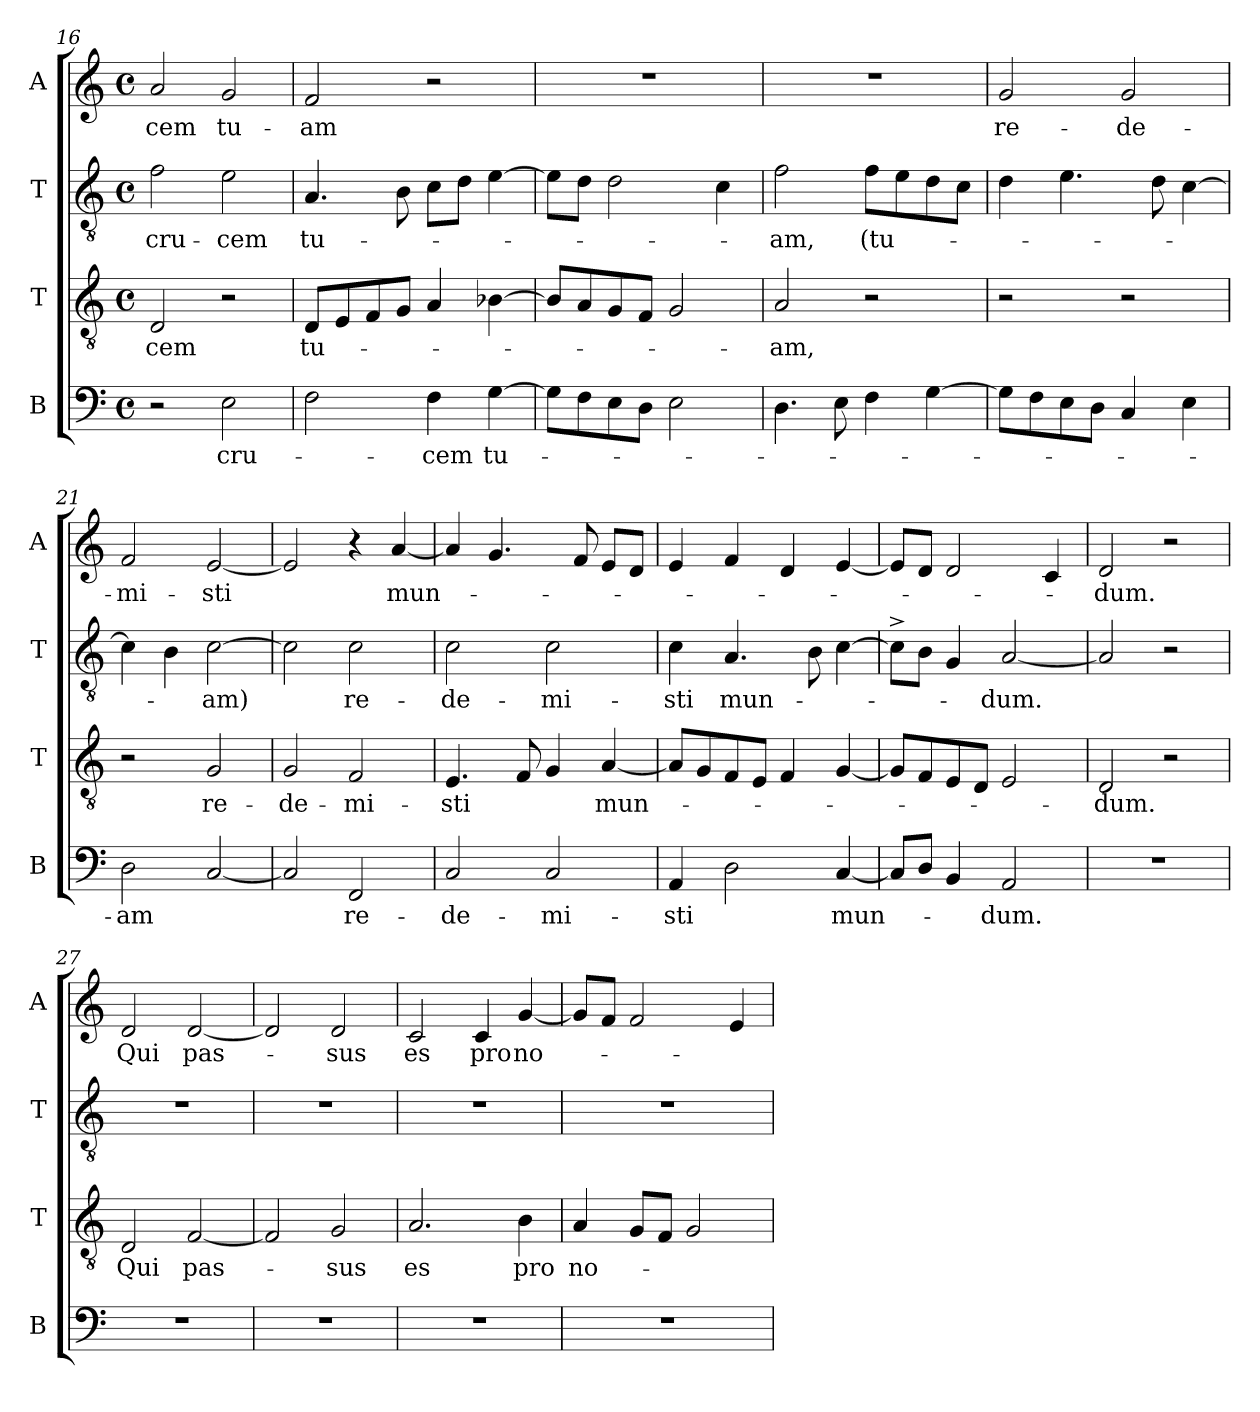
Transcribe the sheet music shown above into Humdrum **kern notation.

**kern	**text	**kern	**text	**kern	**text	**kern	**text
*part4	*part4	*part3	*part3	*part2	*part2	*part1	*part1
*staff4	*staff4	*staff3	*staff3	*staff2	*staff2	*staff1	*staff1
*I"B	*	*I"T	*	*I"T	*	*I"A	*
*I'B	*	*I'T	*	*I'T	*	*I'A	*
!!LO:LB:g=z
*clefF4	*	*clefGv2	*	*clefGv2	*	*clefG2	*
*k[]	*	*k[]	*	*k[]	*	*k[]	*
*C:	*	*C:	*	*C:	*	*C:	*
*M4/4	*	*M4/4	*	*M4/4	*	*M4/4	*
*met(c)	*	*met(c)	*	*met(c)	*	*met(c)	*
=16	=16	=16	=16	=16	=16	=16	=16
!	!	!	!LO:LY:b	!	!LO:LY:b	!	!LO:LY:b
2r	.	2D/	-cem	2f\	cru-	2a/	-cem
!	!LO:LY:b	!	!	!	!LO:LY:b	!	!LO:LY:b
2E\	cru-	2r	.	2e\	-cem	2g/	tu-
=17	=17	=17	=17	=17	=17	=17	=17
!	!	!	!LO:LY:b	!	!LO:LY:b	!	!LO:LY:b
2F\	.	8D/L	tu-	4.A/	tu-	2f/	-am
.	.	8E/	.	.	.	.	.
.	.	8F/	.	.	.	.	.
.	.	8G/J	.	8B\	.	.	.
!	!LO:LY:b	!	!	!	!	!	!
4F\	-cem	4A/	.	8c\L	.	2r	.
.	.	.	.	8d\J	.	.	.
!	!LO:LY:b	!	!	!	!	!	!
[>4G\	tu-	[>4B-X\	.	[>4e\	.	.	.
=18	=18	=18	=18	=18	=18	=18	=18
8G\L]	.	8B-/L]	.	8e\L]	.	1r	.
8F\	.	8A/	.	8d\J	.	.	.
8E\	.	8G/	.	2d\	.	.	.
8D\J	.	8F/J	.	.	.	.	.
2E\	.	2G/	.	.	.	.	.
.	.	.	.	4c\	.	.	.
=19	=19	=19	=19	=19	=19	=19	=19
!	!	!	!LO:LY:b	!	!LO:LY:b	!	!
4.D\	.	2A/	-am,	2f\	-am,	1r	.
8E\	.	.	.	.	.	.	.
!	!	!	!	!	!LO:LY:b	!	!
4F\	.	2r	.	8f\L	(tu-	.	.
.	.	.	.	8e\	.	.	.
[>4G\	.	.	.	8d\	.	.	.
.	.	.	.	8c\J	.	.	.
=20	=20	=20	=20	=20	=20	=20	=20
!	!	!	!	!	!	!	!LO:LY:b
8G\L]	.	2r	.	4d\	.	2g/	re-
8F\	.	.	.	.	.	.	.
8E\	.	.	.	4.e\	.	.	.
8D\J	.	.	.	.	.	.	.
!	!	!	!	!	!	!	!LO:LY:b
4C/	.	2r	.	.	.	2g/	-de-
.	.	.	.	8d\	.	.	.
4E\	.	.	.	[>4c\	.	.	.
=21	=21	=21	=21	=21	=21	=21	=21
!	!LO:LY:b	!	!	!	!	!	!LO:LY:b
2D\	-am	2r	.	4c\]	.	2f/	-mi-
.	.	.	.	4B\	.	.	.
!	!	!	!LO:LY:b	!	!LO:LY:b	!	!LO:LY:b
[<2C/	.	2G/	re-	[>2c\	-am)	[<2e/	-sti
=22	=22	=22	=22	=22	=22	=22	=22
!	!	!	!LO:LY:b	!	!	!	!
2C/]	.	2G/	-de-	2c\]	.	2e/]	.
!	!LO:LY:b	!	!LO:LY:b	!	!LO:LY:b	!	!
2FF/	re-	2F/	-mi-	2c\	re-	4r	.
!	!	!	!	!	!	!	!LO:LY:b
.	.	.	.	.	.	[>4a/	mun-
!!LO:PB:g=z
=23	=23	=23	=23	=23	=23	=23	=23
!	!LO:LY:b	!	!LO:LY:b	!	!LO:LY:b	!	!
2C/	-de-	4.E/	-sti	2c\	-de-	4a/]	.
.	.	.	.	.	.	4.g/	.
.	.	8F/	.	.	.	.	.
!	!LO:LY:b	!	!	!	!LO:LY:b	!	!
2C/	-mi-	4G/	.	2c\	-mi-	.	.
.	.	.	.	.	.	8f/	.
!	!	!	!LO:LY:b	!	!	!	!
.	.	[<4A/	mun-	.	.	8e/L	.
.	.	.	.	.	.	8d/J	.
=24	=24	=24	=24	=24	=24	=24	=24
!	!LO:LY:b	!	!	!	!LO:LY:b	!	!
4AA/	-sti	8A/L]	.	4c\	-sti	4e/	.
.	.	8G/	.	.	.	.	.
!	!	!	!	!	!LO:LY:b	!	!
2D\	.	8F/	.	4.A/	mun-	4f/	.
.	.	8E/J	.	.	.	.	.
.	.	4F/	.	.	.	4d/	.
.	.	.	.	8B\	.	.	.
!	!LO:LY:b	!	!	!	!	!	!
[<4C/	mun-	[<4G/	.	[>4c\	.	[<4e/	.
=25	=25	=25	=25	=25	=25	=25	=25
8C/L]	.	8G/L]	.	8c^>\L]	.	8e/L]	.
8D/J	.	8F/	.	8B\J	.	8d/J	.
4BB/	.	8E/	.	4G/	.	2d/	.
.	.	8D/J	.	.	.	.	.
!	!LO:LY:b	!	!	!	!LO:LY:b	!	!
2AA/	-dum.	2E/	.	[<2A/	-dum.	.	.
.	.	.	.	.	.	4c/	.
=26	=26	=26	=26	=26	=26	=26	=26
!	!	!	!LO:LY:b	!	!	!	!LO:LY:b
1r	.	2D/	-dum.	2A/]	.	2d/	-dum.
.	.	2r	.	2r	.	2r	.
=27	=27	=27	=27	=27	=27	=27	=27
!	!	!	!LO:LY:b	!	!	!	!LO:LY:b
1r	.	2D/	Qui	1r	.	2d/	Qui
!	!	!	!LO:LY:b	!	!	!	!LO:LY:b
.	.	[<2F/	pas-	.	.	[<2d/	pas-
=28	=28	=28	=28	=28	=28	=28	=28
1r	.	2F/]	.	1r	.	2d/]	.
!	!	!	!LO:LY:b	!	!	!	!LO:LY:b
.	.	2G/	-sus	.	.	2d/	-sus
!!LO:LB:g=z
=29	=29	=29	=29	=29	=29	=29	=29
!	!	!	!LO:LY:b	!	!	!	!LO:LY:b
1r	.	2.A/	es	1r	.	2c/	es
!	!	!	!	!	!	!	!LO:LY:b
.	.	.	.	.	.	4c/	pro
!	!	!	!LO:LY:b	!	!	!	!LO:LY:b
.	.	4B\	pro	.	.	[<4g/	no-
=30	=30	=30	=30	=30	=30	=30	=30
!	!	!	!LO:LY:b	!	!	!	!
1r	.	4A/	no-	1r	.	8g/L]	.
.	.	.	.	.	.	8f/J	.
.	.	8G/L	.	.	.	2f/	.
.	.	8F/J	.	.	.	.	.
.	.	2G/	.	.	.	.	.
.	.	.	.	.	.	4e/	.
=	=	=	=	=	=	=	=
*-	*-	*-	*-	*-	*-	*-	*-
